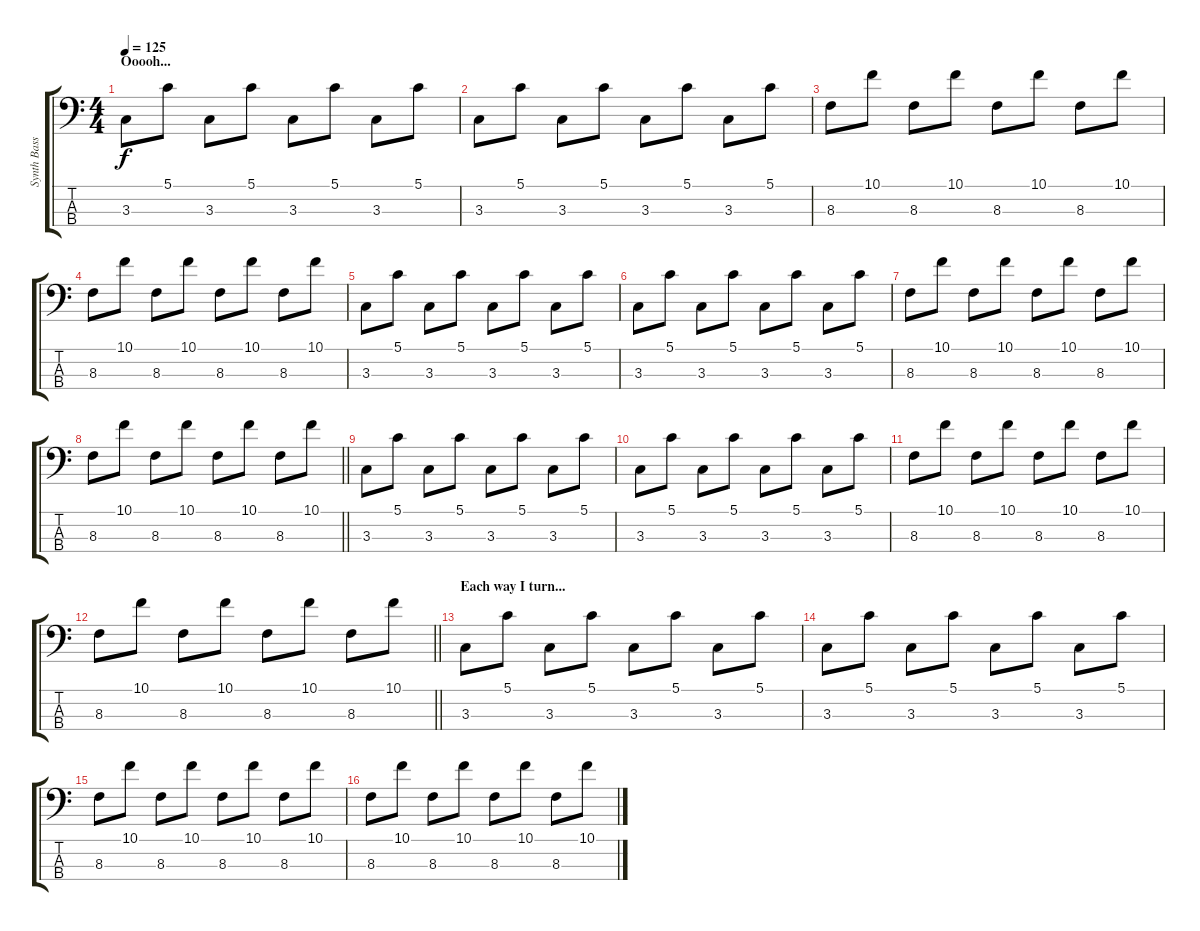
\track ("Synth Bass (Gillian)" "Synth Bass") {instrument synthbass1}
\staff {score tabs}
\tuning (G2 D2 A1 E1) {hide}
\ts (4 4)
\section ("" "Ooooh...")
\tempo 125
\clef f4
\ks c
3.3.8{dy f} 5.1.8 3.3.8 5.1.8 3.3.8 5.1.8 3.3.8 5.1.8 |
3.3.8 5.1.8 3.3.8 5.1.8 3.3.8 5.1.8 3.3.8 5.1.8 |
8.3.8 10.1.8 8.3.8 10.1.8 8.3.8 10.1.8 8.3.8 10.1.8 |
8.3.8 10.1.8 8.3.8 10.1.8 8.3.8 10.1.8 8.3.8 10.1.8 |
3.3.8 5.1.8 3.3.8 5.1.8 3.3.8 5.1.8 3.3.8 5.1.8 |
3.3.8 5.1.8 3.3.8 5.1.8 3.3.8 5.1.8 3.3.8 5.1.8 |
8.3.8 10.1.8 8.3.8 10.1.8 8.3.8 10.1.8 8.3.8 10.1.8 |
\barLineRight lightlight
8.3.8 10.1.8 8.3.8 10.1.8 8.3.8 10.1.8 8.3.8 10.1.8 |
3.3.8 5.1.8 3.3.8 5.1.8 3.3.8 5.1.8 3.3.8 5.1.8 |
3.3.8 5.1.8 3.3.8 5.1.8 3.3.8 5.1.8 3.3.8 5.1.8 |
8.3.8 10.1.8 8.3.8 10.1.8 8.3.8 10.1.8 8.3.8 10.1.8 |
\barLineRight lightlight
8.3.8 10.1.8 8.3.8 10.1.8 8.3.8 10.1.8 8.3.8 10.1.8 |
\section ("" "Each way I turn...")
3.3.8 5.1.8 3.3.8 5.1.8 3.3.8 5.1.8 3.3.8 5.1.8 |
3.3.8 5.1.8 3.3.8 5.1.8 3.3.8 5.1.8 3.3.8 5.1.8 |
8.3.8 10.1.8 8.3.8 10.1.8 8.3.8 10.1.8 8.3.8 10.1.8 |
8.3.8 10.1.8 8.3.8 10.1.8 8.3.8 10.1.8 8.3.8 10.1.8
